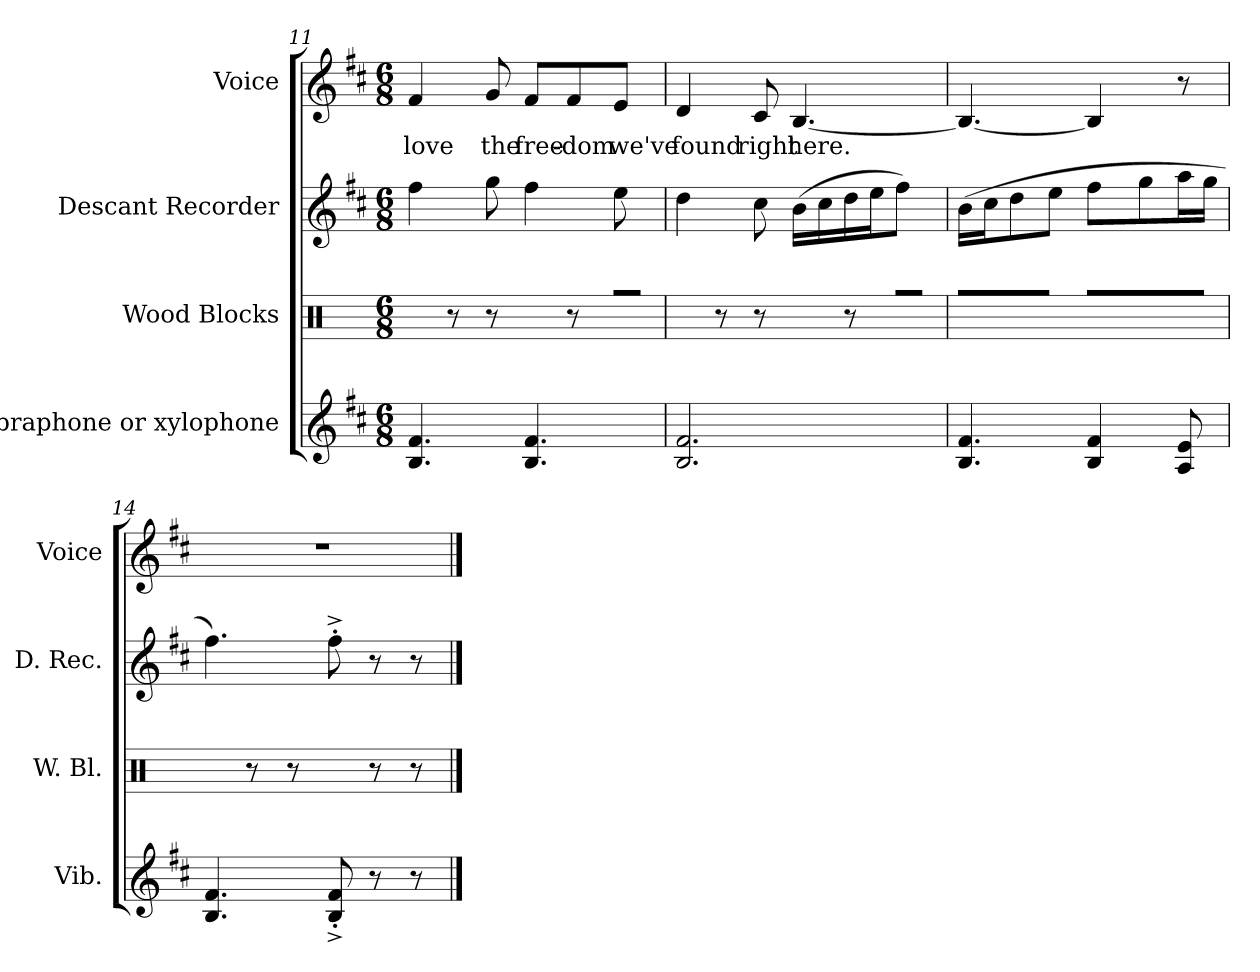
**kern	**kern	**kern	**kern	**text
*part4	*part3	*part2	*part1	*part1
*staff4	*staff3	*staff2	*staff1	*staff1
*I"Vibraphone or xylophone	*I"Wood Blocks	*I"Descant Recorder	*I"Voice	*
*I'Vib.	*I'W. Bl.	*I'D. Rec.	*I'Voice	*
!!LO:LB:g=z
*clefG2	*clefX	*clefG2	*clefG2	*
*	*	*ITrd-7c-12	*	*
*k[f#c#]	*k[]	*k[f#c#]	*k[f#c#]	*
*D:	*C:	*D:	*D:	*
*M6/8	*M6/8	*M6/8	*M6/8	*
=11	=11	=11	=11	=11
!	!	!	!	!LO:LY:b:color=#000000
4.Bi/ 4.f#i	8Ri\	4fff#i\	4f#i/	love
.	8r	.	.	.
!	!	!	!	!LO:LY:b:color=#000000
.	8r	8gggi\	8gi/	the
!	!	!	!	!LO:LY:b:color=#000000
4.Bi/ 4.f#i	8Ri\	4fff#i\	8f#i/L	free-
!	!	!	!	!LO:LY:b:color=#000000
.	8r	.	8f#i/	-dom
!	!	!	!	!LO:LY:b:color=#000000
.	16Ri\LL	8eeei\	8ei/J	we've
.	16Ri\JJ	.	.	.
=12	=12	=12	=12	=12
!	!	!	!	!LO:LY:b:color=#000000
2.Bi/ 2.f#i	8Ri\	4dddi\	4di/	found
.	8r	.	.	.
!	!	!	!	!LO:LY:b:color=#000000
.	8r	8ccc#i\	8c#i/	right
!	!	!	!	!LO:LY:b:color=#000000
.	8Ri\	(16bbi\LL	[4.Bi/	here.
.	.	16ccc#i\	.	.
.	8r	16dddi\	.	.
.	.	16eeei\J	.	.
.	16Ri\LL	8fff#i\J)	.	.
.	16Ri\JJ	.	.	.
=13	=13	=13	=13	=13
4.Bi/ 4.f#i	8Ri\L	(16bbi\LL	4.Bi/_	.
.	.	16ccc#i\J	.	.
.	8Ri\	8dddi\	.	.
.	8Ri\J	8eeei\J	.	.
4Bi/ 4f#i	16Ri\LL	8fff#i\L	4Bi/]	.
.	16Ri\J	.	.	.
.	8Ri\	8gggi\	.	.
8Ai/ 8ei	16Ri\L	16aaai\L	8r	.
.	16Ri\JJ	16gggi\JJ	.	.
=14	=14	=14	=14	=14
!	!	!	!LO:N:vis=1	!
4.Bi/ 4.f#i	8Ri\	4.fff#i\)	2.r	.
.	8r	.	.	.
.	8r	.	.	.
8Bi/'^ 8f#i'^	8R'^i\	8fff#'^i\	.	.
8r	8r	8r	.	.
8r	8r	8r	.	.
==	==	==	==	==
*-	*-	*-	*-	*-
